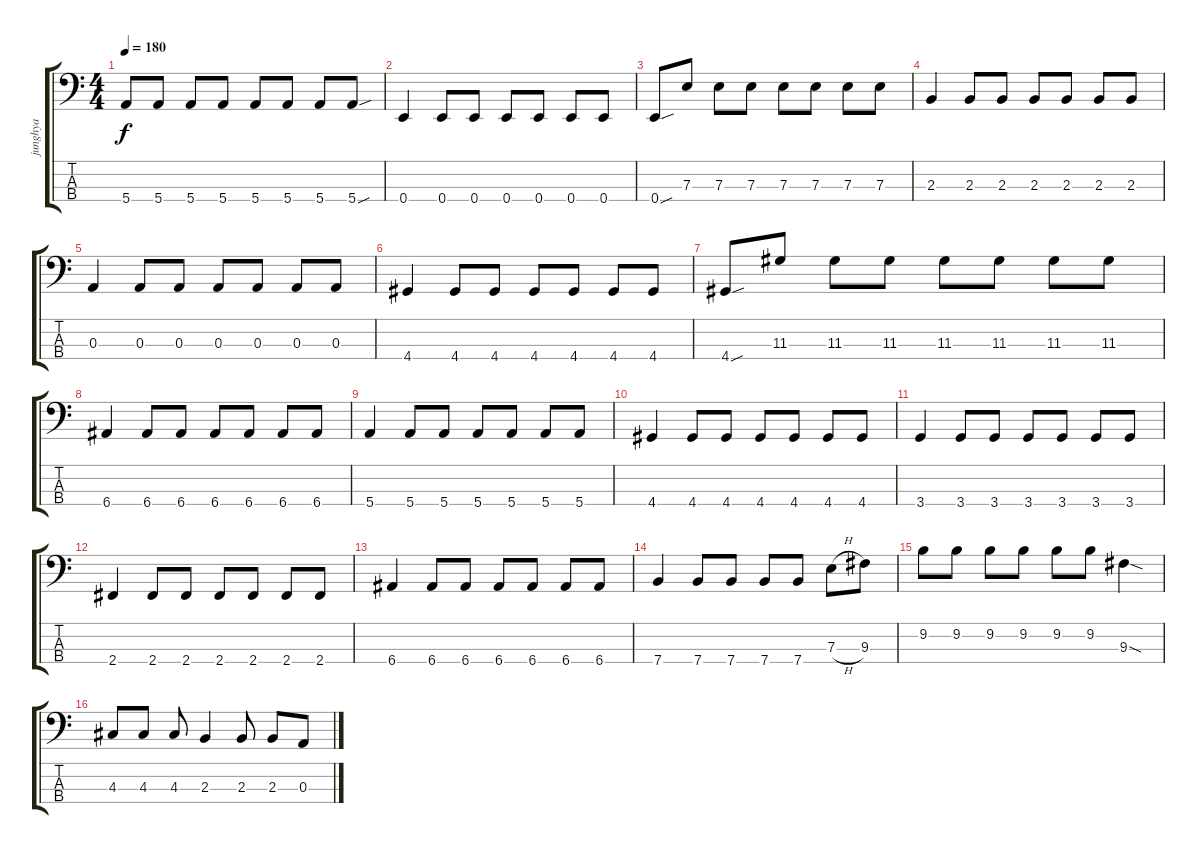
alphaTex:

\track ("junghya" "junghya") {instrument electricbassfinger}
\staff {score tabs}
\tuning (G2 D2 A1 E1) {hide}
\ts (4 4)
\tempo 180
\clef f4
\ks c
5.4.8{dy f} 5.4.8 5.4.8 5.4.8 5.4.8 5.4.8 5.4.8 5.4{sou}.8 |
0.4.4 0.4.8 0.4.8 0.4.8 0.4.8 0.4.8 0.4.8 |
0.4{sou}.8 7.3.8 7.3.8 7.3.8 7.3.8 7.3.8 7.3.8 7.3.8 |
2.3.4 2.3.8 2.3.8 2.3.8 2.3.8 2.3.8 2.3.8 |
0.3.4 0.3.8 0.3.8 0.3.8 0.3.8 0.3.8 0.3.8 |
4.4.4 4.4.8 4.4.8 4.4.8 4.4.8 4.4.8 4.4.8 |
4.4{sou}.8 11.3.8 11.3.8 11.3.8 11.3.8 11.3.8 11.3.8 11.3.8 |
6.4.4 6.4.8 6.4.8 6.4.8 6.4.8 6.4.8 6.4.8 |
5.4.4 5.4.8 5.4.8 5.4.8 5.4.8 5.4.8 5.4.8 |
4.4.4 4.4.8 4.4.8 4.4.8 4.4.8 4.4.8 4.4.8 |
3.4.4 3.4.8 3.4.8 3.4.8 3.4.8 3.4.8 3.4.8 |
2.4.4 2.4.8 2.4.8 2.4.8 2.4.8 2.4.8 2.4.8 |
6.4.4 6.4.8 6.4.8 6.4.8 6.4.8 6.4.8 6.4.8 |
7.4.4 7.4.8 7.4.8 7.4.8 7.4.8 7.3{h}.8 9.3.8 |
9.2.8 9.2.8 9.2.8 9.2.8 9.2.8 9.2.8 9.3{sod}.4 |
4.3.8 4.3.8 4.3.8 2.3.4 2.3.8 2.3.8 0.3.8
